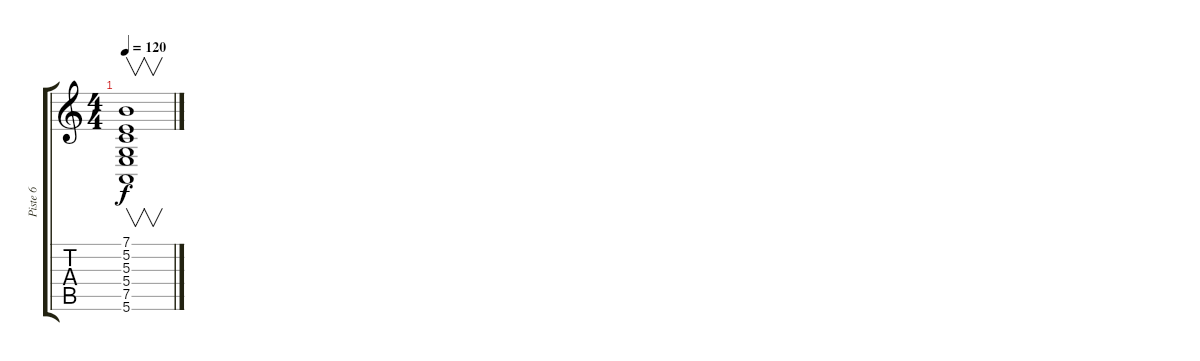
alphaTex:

\track ("Piste 6" "Piste 6") {instrument brasssection}
\staff {score tabs}
\tuning (E4 B3 G3 D3 A2 E2) {hide}
\ts (4 4)
\tempo 120
\clef g2
\ks c
(7.1 5.2 5.3 5.4 7.5 5.6).1{v dy f}
